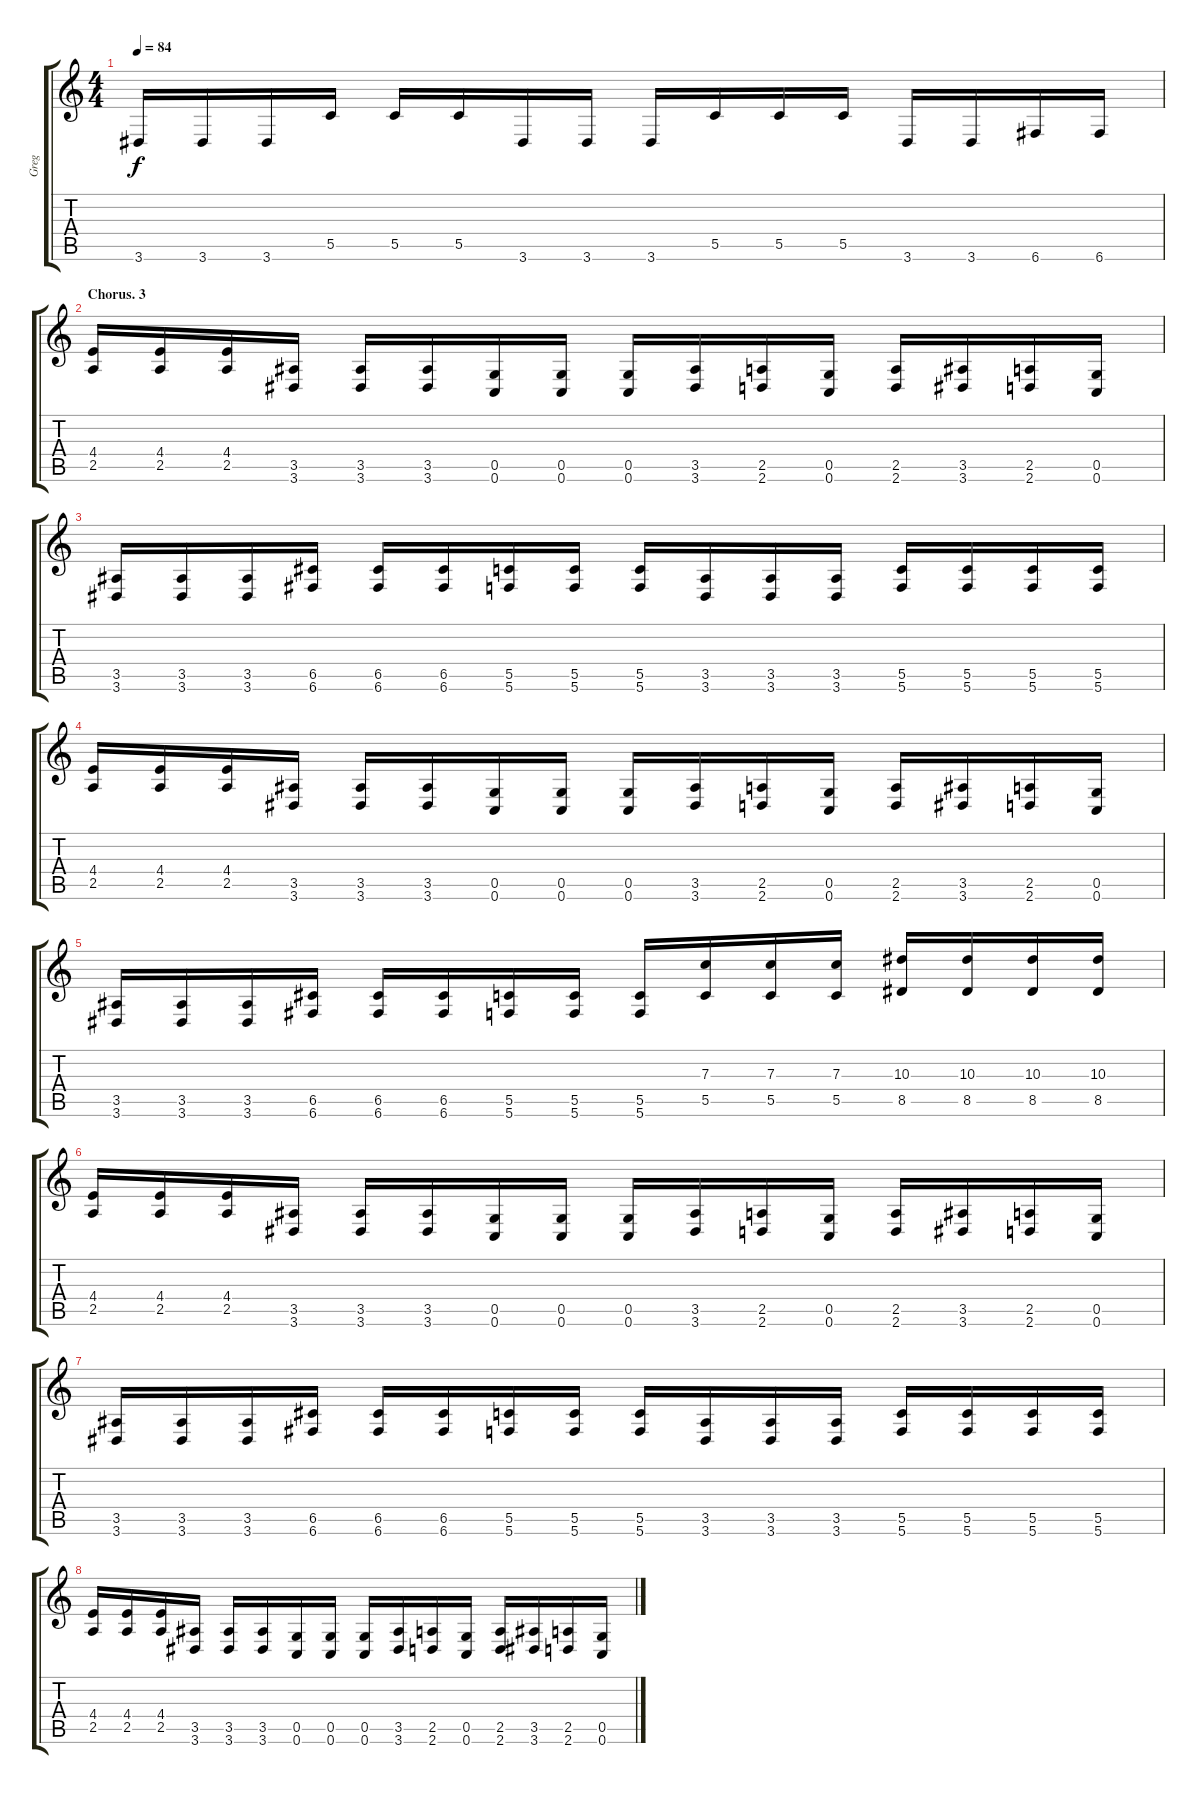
\track ("Greg" "Greg") {instrument distortionguitar}
\staff {score tabs}
\tuning (D4 A3 F3 C3 G2 C2) {hide}
\ts (4 4)
\tempo 84
\clef g2
\ks c
3.6.16{dy f} 3.6.16 3.6.16 5.5.16 5.5.16 5.5.16 3.6.16 3.6.16 3.6.16 5.5.16 5.5.16 5.5.16 3.6.16 3.6.16 6.6.16 6.6.16 |
\section ("" "Chorus. 3")
(4.4 2.5).16 (4.4 2.5).16 (4.4 2.5).16 (3.5 3.6).16 (3.5 3.6).16 (3.5 3.6).16 (0.5 0.6).16 (0.5 0.6).16 (0.5 0.6).16 (3.5 3.6).16 (2.5 2.6).16 (0.5 0.6).16 (2.5 2.6).16 (3.5 3.6).16 (2.5 2.6).16 (0.5 0.6).16 |
(3.5 3.6).16 (3.5 3.6).16 (3.5 3.6).16 (6.5 6.6).16 (6.5 6.6).16 (6.5 6.6).16 (5.5 5.6).16 (5.5 5.6).16 (5.5 5.6).16 (3.5 3.6).16 (3.5 3.6).16 (3.5 3.6).16 (5.5 5.6).16 (5.5 5.6).16 (5.5 5.6).16 (5.5 5.6).16 |
(4.4 2.5).16 (4.4 2.5).16 (4.4 2.5).16 (3.5 3.6).16 (3.5 3.6).16 (3.5 3.6).16 (0.5 0.6).16 (0.5 0.6).16 (0.5 0.6).16 (3.5 3.6).16 (2.5 2.6).16 (0.5 0.6).16 (2.5 2.6).16 (3.5 3.6).16 (2.5 2.6).16 (0.5 0.6).16 |
(3.5 3.6).16 (3.5 3.6).16 (3.5 3.6).16 (6.5 6.6).16 (6.5 6.6).16 (6.5 6.6).16 (5.5 5.6).16 (5.5 5.6).16 (5.5 5.6).16 (7.3 5.5).16 (7.3 5.5).16 (7.3 5.5).16 (10.3 8.5).16 (10.3 8.5).16 (10.3 8.5).16 (10.3 8.5).16 |
(4.4 2.5).16 (4.4 2.5).16 (4.4 2.5).16 (3.5 3.6).16 (3.5 3.6).16 (3.5 3.6).16 (0.5 0.6).16 (0.5 0.6).16 (0.5 0.6).16 (3.5 3.6).16 (2.5 2.6).16 (0.5 0.6).16 (2.5 2.6).16 (3.5 3.6).16 (2.5 2.6).16 (0.5 0.6).16 |
(3.5 3.6).16 (3.5 3.6).16 (3.5 3.6).16 (6.5 6.6).16 (6.5 6.6).16 (6.5 6.6).16 (5.5 5.6).16 (5.5 5.6).16 (5.5 5.6).16 (3.5 3.6).16 (3.5 3.6).16 (3.5 3.6).16 (5.5 5.6).16 (5.5 5.6).16 (5.5 5.6).16 (5.5 5.6).16 |
(4.4 2.5).16 (4.4 2.5).16 (4.4 2.5).16 (3.5 3.6).16 (3.5 3.6).16 (3.5 3.6).16 (0.5 0.6).16 (0.5 0.6).16 (0.5 0.6).16 (3.5 3.6).16 (2.5 2.6).16 (0.5 0.6).16 (2.5 2.6).16 (3.5 3.6).16 (2.5 2.6).16 (0.5 0.6).16
